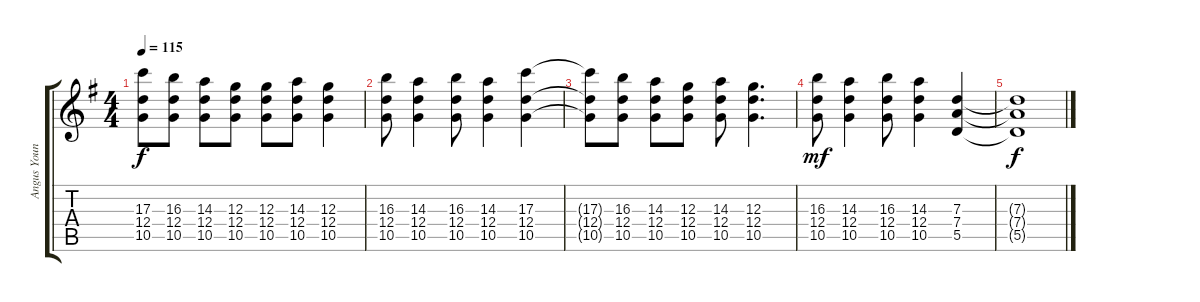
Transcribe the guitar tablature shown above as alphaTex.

\track ("Angus Young" "Angus Youn") {instrument distortionguitar}
\staff {score tabs}
\tuning (E4 B3 G3 D3 A2 E2) {hide}
\ts (4 4)
\tempo 115
\clef g2
\ks g
(17.3{t} 12.4{t} 10.5{t}).8{dy f} (16.3 12.4 10.5).8 (14.3 12.4 10.5).8 (12.3 12.4 10.5).8 (12.3 12.4 10.5).8 (14.3 12.4 10.5).8 (12.3 12.4 10.5).4 |
(16.3 12.4 10.5).8 (14.3 12.4 10.5).4 (16.3 12.4 10.5).8 (14.3 12.4 10.5).4 (17.3 12.4 10.5).4 |
(17.3{t} 12.4{t} 10.5{t}).8 (16.3 12.4 10.5).8 (14.3 12.4 10.5).8 (12.3 12.4 10.5).8 (14.3 12.4 10.5).8 (12.3 12.4 10.5).4{d} |
(16.3 12.4 10.5).8{dy mf} (14.3 12.4 10.5).4 (16.3 12.4 10.5).8 (14.3 12.4 10.5).4 (7.3 7.4 5.5).4 |
(7.3{t} 7.4{t} 5.5{t}).1{dy f}
